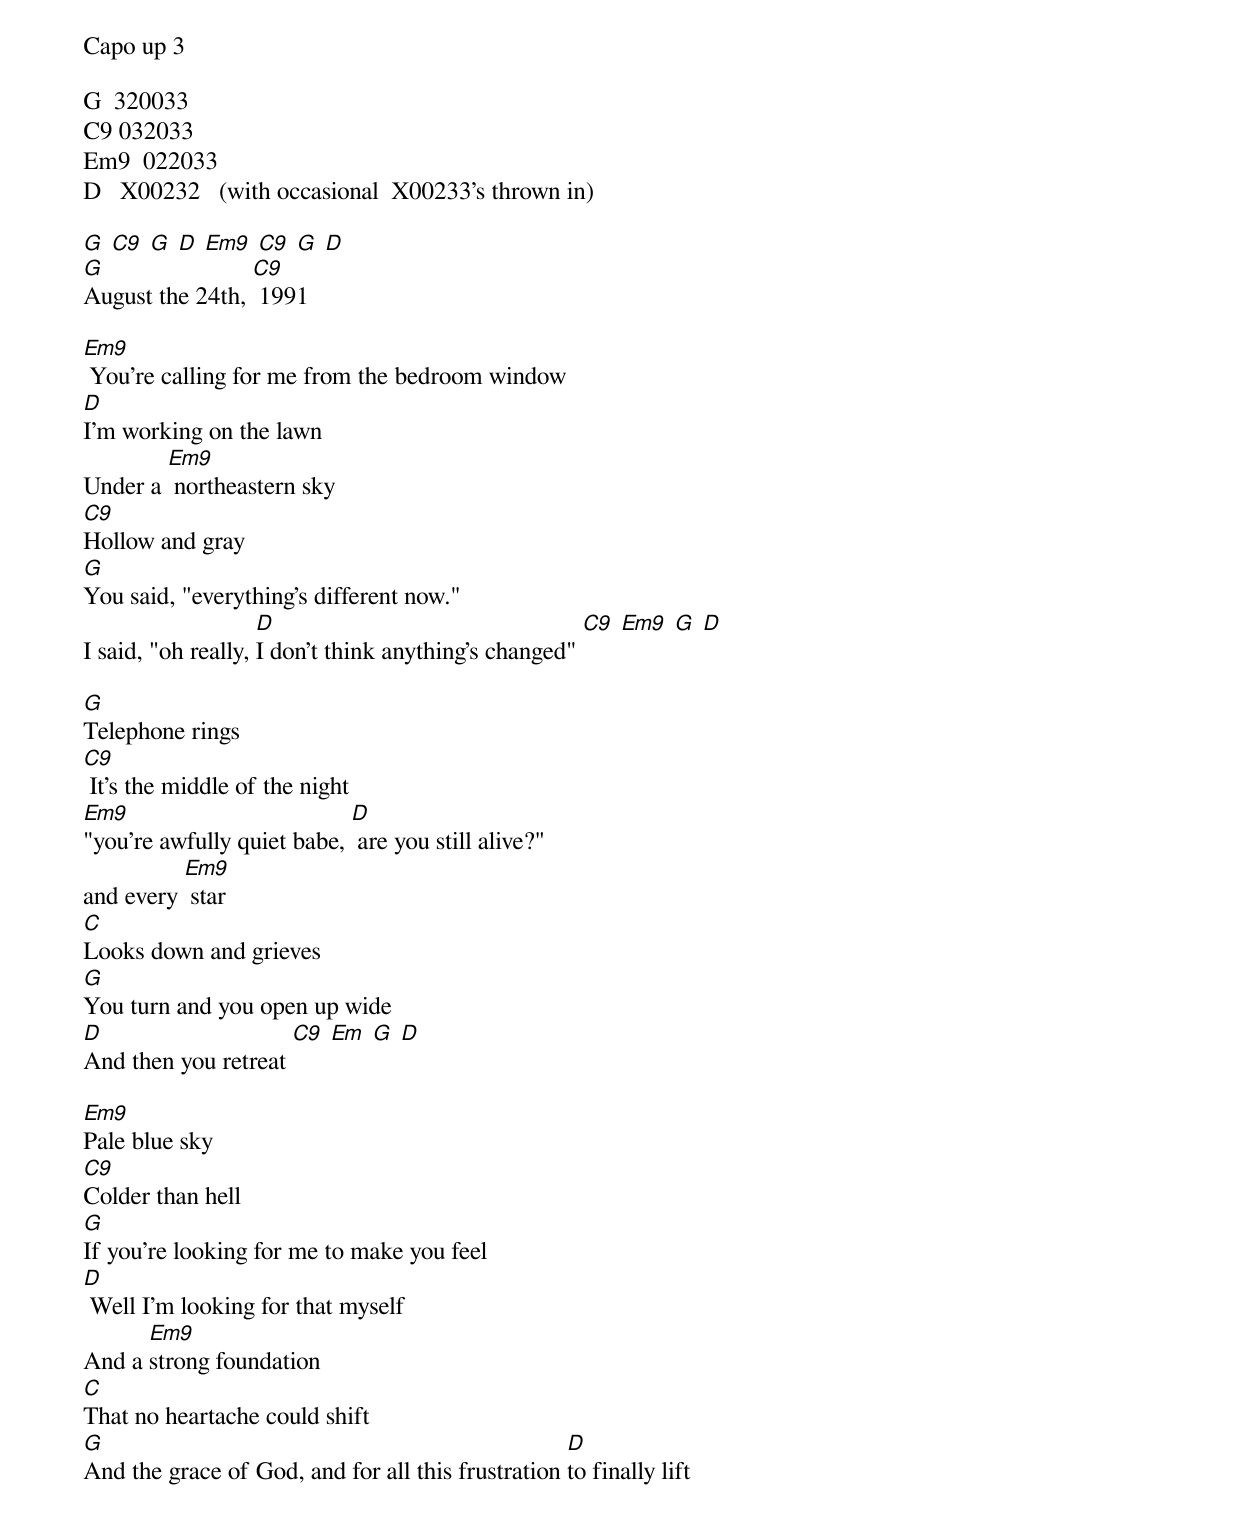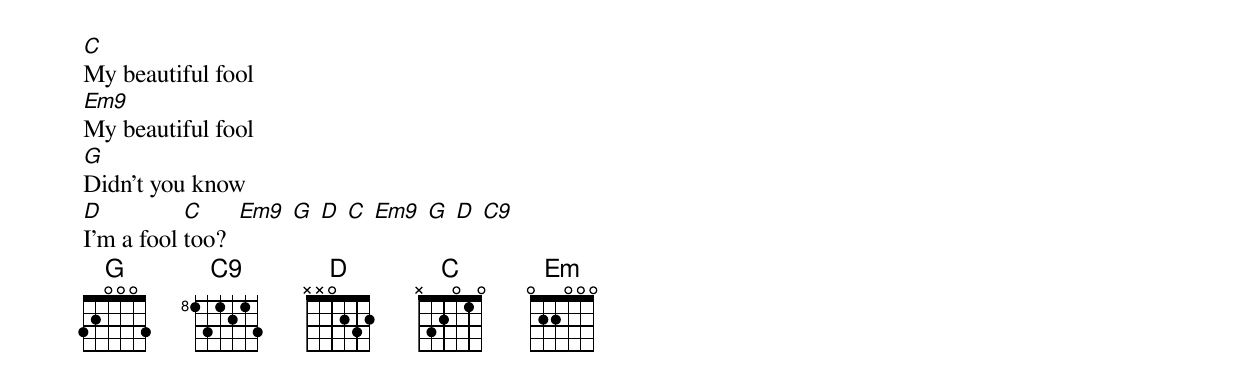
Capo up 3

G  320033
C9 032033
Em9  022033
D   X00232   (with occasional  X00233's thrown in)

[G] [C9] [G] [D] [Em9] [C9] [G] [D]
[G]August the 24th, [C9] 1991

[Em9] You're calling for me from the bedroom window
[D]I'm working on the lawn
Under a [Em9] northeastern sky
[C9]Hollow and gray
[G]You said, "everything's different now."
I said, "oh really, [D]I don't think anything's changed" [C9] [Em9] [G] [D]

[G]Telephone rings
[C9] It's the middle of the night
[Em9]"you're awfully quiet babe, [D] are you still alive?"
and every [Em9] star
[C]Looks down and grieves
[G]You turn and you open up wide
[D]And then you retreat [C9] [Em] [G] [D]

[Em9]Pale blue sky
[C9]Colder than hell
[G]If you're looking for me to make you feel
[D] Well I'm looking for that myself
And a [Em9]strong foundation
[C]That no heartache could shift
[G]And the grace of God, and for all this frustration [D]to finally lift
[C]My beautiful fool
[Em9]My beautiful fool
[G]Didn't you know
[D]I'm a fool [C]too?  [Em9] [G] [D] [C] [Em9] [G] [D] [C9]
